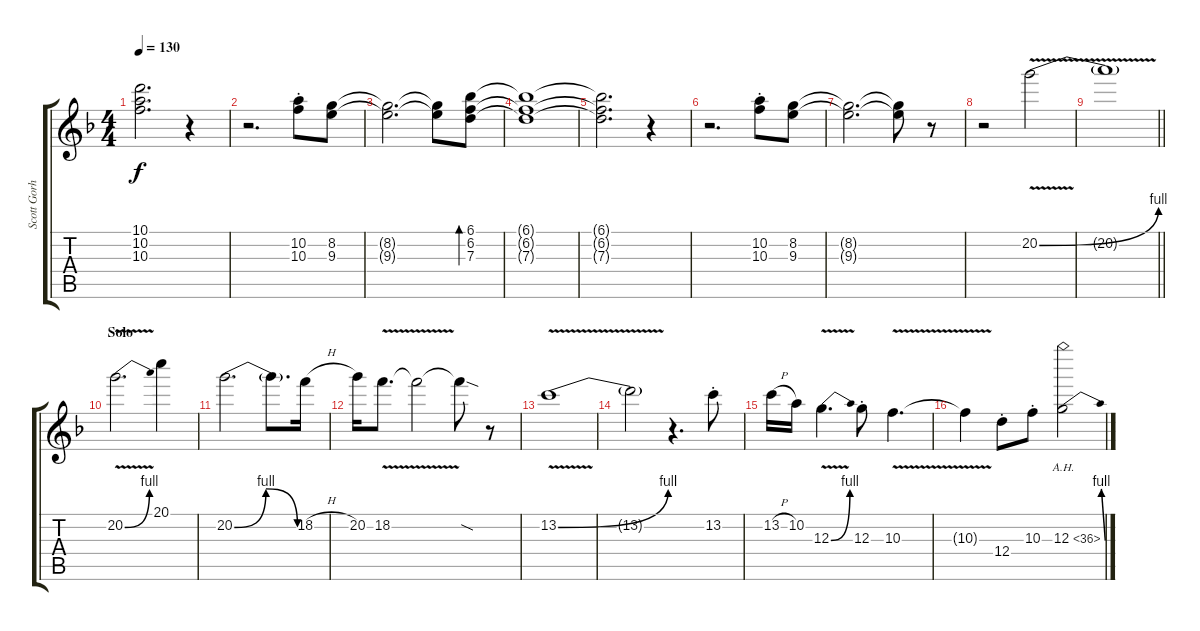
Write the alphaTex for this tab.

\track ("Scott Gorham" "Scott Gorh") {instrument electricguitarclean}
\staff {score tabs}
\tuning (E4 B3 G3 D3 A2 E2) {hide}
\ts (4 4)
\tempo 130
\clef g2
\ks dminor
(10.1{t} 10.2{t} 10.3{t}).2{d dy f} r.4 |
r.2{d} (10.2{st} 10.3{st}).8 (8.2 9.3).8 |
(8.2{t} 9.3{t}).2{d} (8.2{t} 9.3{t}).8 (6.1 6.2 7.3).8{bd 240} |
(6.1{t} 6.2{t} 7.3{t}).1 |
(6.1{t} 6.2{t} 7.3{t}).2{d} r.4 |
r.2{d} (10.2{st} 10.3{st}).8 (8.2 9.3).8 |
(8.2{t} 9.3{t}).2{d} (8.2{t} 9.3{t}).8 r.8 |
r.2{instrument distortionguitar} 20.2{be (bend 0 0 60 4) v}.2 |
\barLineRight lightlight
20.2{t}.1 |
\section ("" "Solo")
20.2{be (bend 0 0 60 4) v}.2{d} 20.1.4 |
20.2{be (bendrelease 0 0 5 4 52 4 60 0)}.2{d} 20.2{t}.8{d} 18.2{h}.16 |
20.2.16 18.2{v}.8{d} 18.2{t}.2 18.2{sod t}.8 r.8 |
13.2{be (bend 0 0 60 4) v}.1 |
13.2{t}.2 r.4{d} 13.2{st}.8 |
13.2{h}.16 10.2.16 12.3{be (bend 0 0 60 4) v}.4{d} 12.3{st}.8 10.3{v}.4{d} |
10.3{t}.4 12.4{st}.8 10.3{st}.8 12.3{be (bend 0 0 60 4) ah 24}.2
